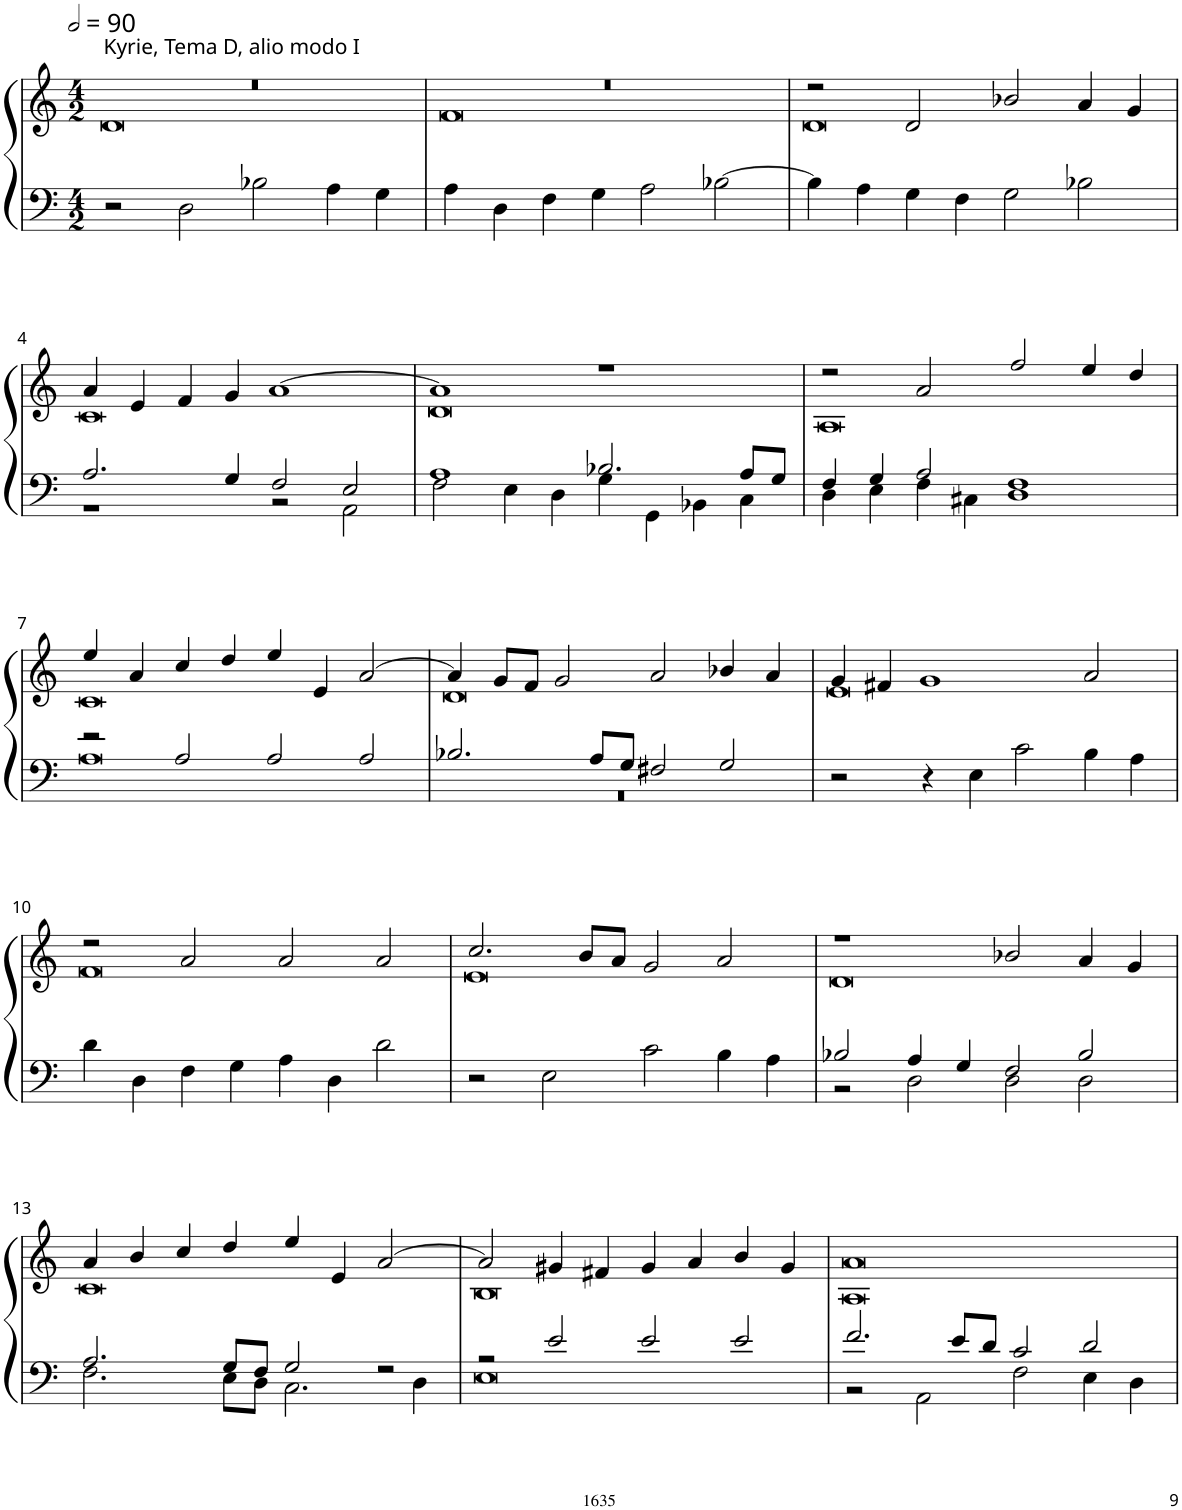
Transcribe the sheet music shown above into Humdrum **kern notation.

**kern	**kern
*part1	*part1
*staff2	*staff1
*I"Organ	*
!!LO:PB:g=z
*clefF4	*clefG2
*k[]	*k[]
*M4/2	*M4/2
*MM180	*MM180
=1	=1
*	*^
!	!LO:TX:a:t=Kyrie, Tema D, alio modo I	!
2r	0r	0d
2D\	.	.
2B-X\	.	.
4A\	.	.
4G\	.	.
=2	=2	=2
4A\	0r	0f
4D\	.	.
4F\	.	.
4G\	.	.
2A\	.	.
[2B-X\	.	.
=3	=3	=3
4B-\]	2r	0d
4A\	.	.
4G\	2d/	.
4F\	.	.
2G\	2b-X/	.
2B-X\	4a/	.
.	4g/	.
!!LO:LB:g=z	!!
=4	=4	=4
*^	*	*
2.A/	1r	4a/	0c
.	.	4e/	.
.	.	4f/	.
4G/	.	4g/	.
2F/	2r	[1a	.
2E/	2AA\	.	.
=5	=5	=5	=5
1A	2F\	1a]	0d
.	4E\	.	.
.	4D\	.	.
2.B-X/	4G\	1r	.
.	4GG\	.	.
.	4BB-X\	.	.
8A/L	4C\	.	.
8G/J	.	.	.
=6	=6	=6	=6
4F/	4D\	2r	0A
4G/	4E\	.	.
2A/	4F\	2a/	.
.	4C#X\	.	.
1F	1D	2ff/	.
.	.	4ee/	.
.	.	4dd/	.
!!LO:LB:g=z	!!
=7	=7	=7	=7
2r	0A	4ee/	0c
.	.	4a/	.
2A/	.	4cc/	.
.	.	4dd/	.
2A/	.	4ee/	.
.	.	4e/	.
2A/	.	[2a/	.
=8	=8	=8	=8
2.B-X/	0r	4a/]	0d
.	.	8g/L	.
.	.	8f/J	.
.	.	2g/	.
8A/L	.	.	.
8G/J	.	.	.
2F#X/	.	2a/	.
2G/	.	4b-X/	.
.	.	4a/	.
*v	*v	*	*
=9	=9	=9
2r	4g/	0e
.	4f#X/	.
4r	1g	.
4E\	.	.
2c\	.	.
4B\	2a/	.
4A\	.	.
!!LO:LB:g=z	!!
=10	=10	=10
4d\	2r	0f
4D\	.	.
4F\	2a/	.
4G\	.	.
4A\	2a/	.
4D\	.	.
2d\	2a/	.
=11	=11	=11
2r	2.cc/	0e
2E\	.	.
.	8b/L	.
.	8a/J	.
2c\	2g/	.
4B\	2a/	.
4A\	.	.
=12	=12	=12
*^	*	*
2B-X/	2r	1r	0d
4A/	2D\	.	.
4G/	.	.	.
2F/	2D\	2b-X/	.
2B-/	2D\	4a/	.
.	.	4g/	.
!!LO:LB:g=z	!!
=13	=13	=13	=13
2.A/	2.F\	4a/	0c
.	.	4b/	.
.	.	4cc/	.
8G/L	8E\L	4dd/	.
8F/J	8D\J	.	.
2G/	2.C\	4ee/	.
.	.	4e/	.
2r	.	[2a/	.
.	4D\	.	.
=14	=14	=14	=14
2r	0E	2a/]	0B
2e/	.	4g#X/	.
.	.	4f#X/	.
2e/	.	4g#/	.
.	.	4a/	.
2e/	.	4b/	.
.	.	4g#/	.
=15	=15	=15	=15
2.f/	2r	0a	0A
.	2AA\	.	.
8e/L	.	.	.
8d/J	.	.	.
2c/	2F\	.	.
2d/	4E\	.	.
.	4D\	.	.
*v	*v	*	*
*	*v	*v
=	=
*-	*-
